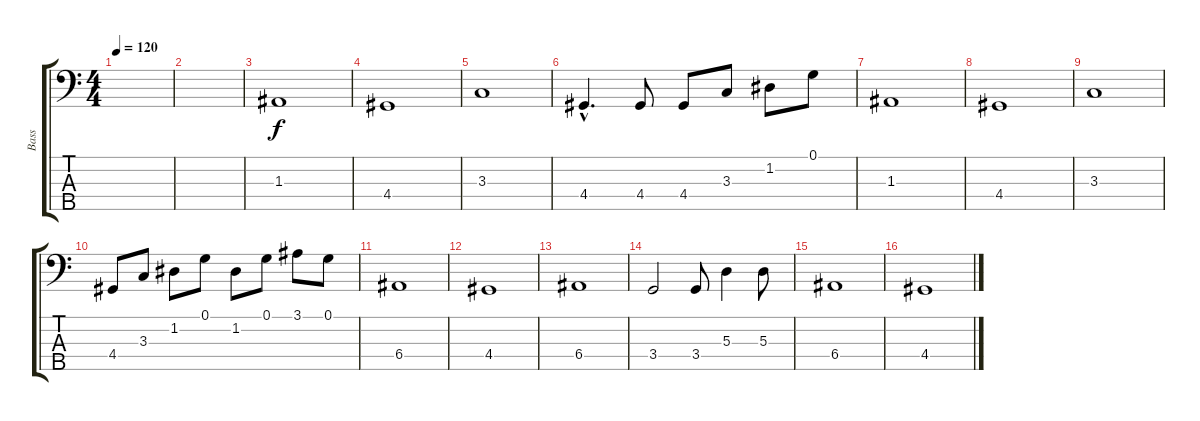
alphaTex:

\track ("Bass" "Bass") {instrument electricbassfinger}
\staff {score tabs}
\tuning (G2 D2 A1 E1 B0) {hide}
\ts (4 4)
\tempo 120
\clef f4
\ks c
|
|
1.3.1 |
4.4.1 |
3.3.1 |
4.4{hac}.4{d} 4.4.8 4.4.8 3.3.8 1.2.8 0.1.8 |
1.3.1 |
4.4.1 |
3.3.1 |
4.4.8 3.3.8 1.2.8 0.1.8 1.2.8 0.1.8 3.1.8 0.1.8 |
6.4.1 |
4.4.1 |
6.4.1 |
3.4.2 3.4.8 5.3.4 5.3.8 |
6.4.1 |
4.4.1
